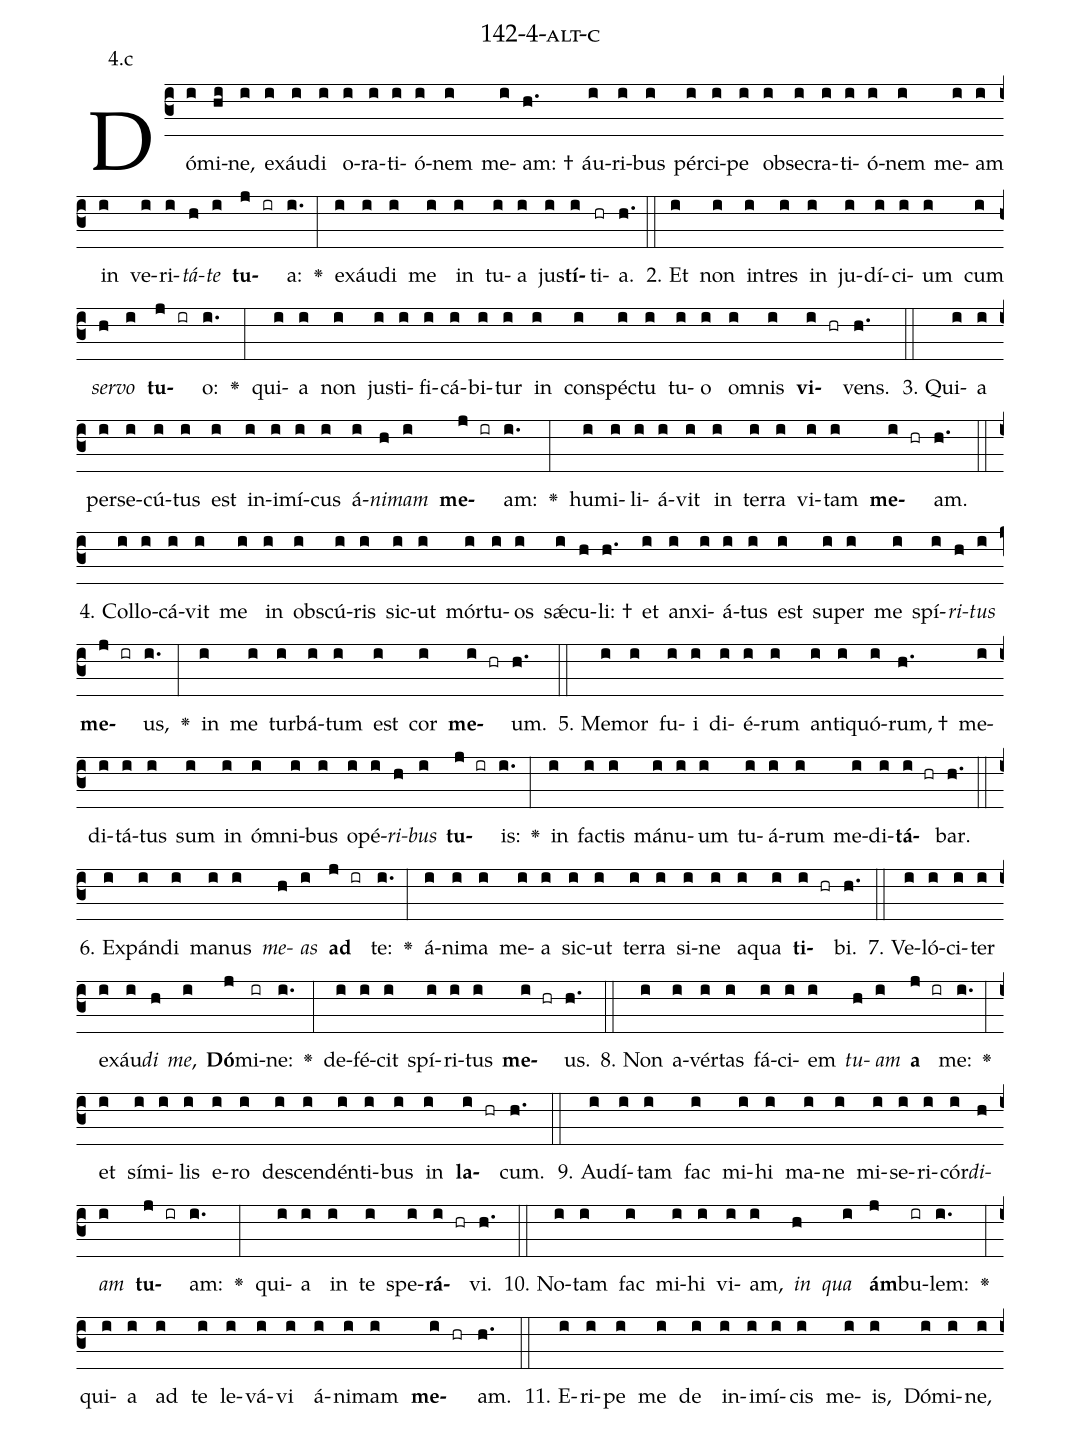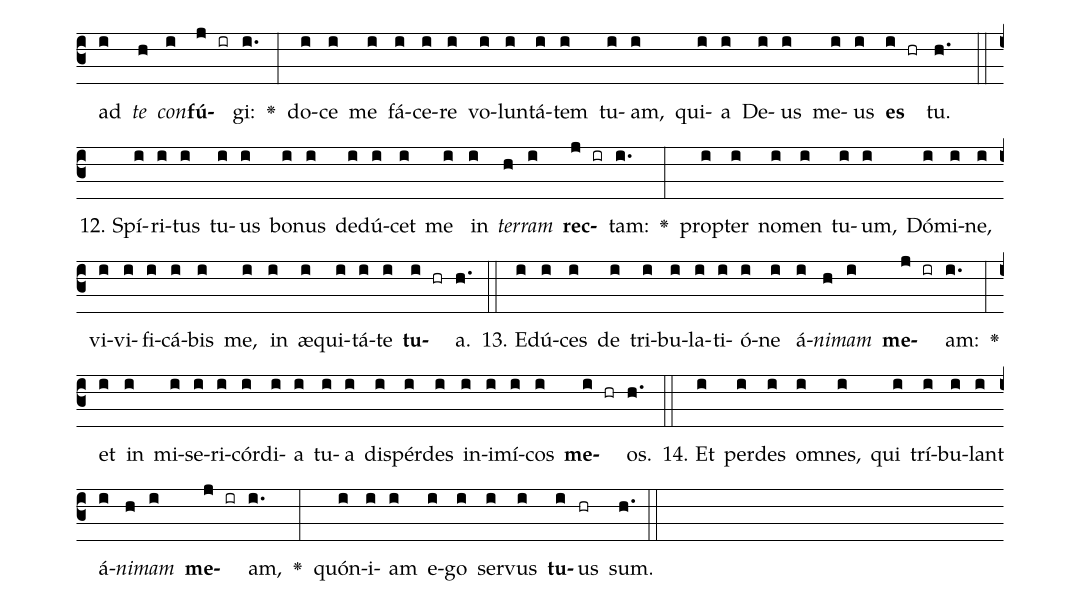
name: 142-4-alt-c;
annotation: 4.c;
%%
(c3)Dó(i)mi(hi)ne,(i) ex(i)áu(i)di(i) o(i)ra(i)ti(i)ó(i)nem(i) me(i)am: †(h.) áu(i)ri(i)bus(i) pér(i)ci(i)pe(i) ob(i)se(i)cra(i)ti(i)ó(i)nem(i) me(i)am(i) in(i) ve(i)ri(i)<i>tá</i>(h)<i>te</i>(i) <b>tu</b>(j ir)a:(i.) <v>\greheightstar</v>(:) ex(i)áu(i)di(i) me(i) in(i) tu(i)a(i) jus(i)<b>tí</b>(i)ti(hr)a.(h.) (::)
2. Et(i) non(i) in(i)tres(i) in(i) ju(i)dí(i)ci(i)um(i) cum(i) <i>ser</i>(h)<i>vo</i>(i) <b>tu</b>(j ir)o:(i.) <v>\greheightstar</v>(:) qui(i)a(i) non(i) jus(i)ti(i)fi(i)cá(i)bi(i)tur(i) in(i) con(i)spéc(i)tu(i) tu(i)o(i) om(i)nis(i) <b>vi</b>(i hr)vens.(h.) (::)
3. Qui(i)a(i) per(i)se(i)cú(i)tus(i) est(i) in(i)i(i)mí(i)cus(i) á(i)<i>ni</i>(h)<i>mam</i>(i) <b>me</b>(j ir)am:(i.) <v>\greheightstar</v>(:) hu(i)mi(i)li(i)á(i)vit(i) in(i) ter(i)ra(i) vi(i)tam(i) <b>me</b>(i hr)am.(h.) (::)
4. Col(i)lo(i)cá(i)vit(i) me(i) in(i) obs(i)cú(i)ris(i) sic(i)ut(i) mór(i)tu(i)os(i) sǽ(i)cu(h)li: †(h.) et(i) an(i)xi(i)á(i)tus(i) est(i) su(i)per(i) me(i) spí(i)<i>ri</i>(h)<i>tus</i>(i) <b>me</b>(j ir)us,(i.) <v>\greheightstar</v>(:) in(i) me(i) tur(i)bá(i)tum(i) est(i) cor(i) <b>me</b>(i hr)um.(h.) (::)
5. Me(i)mor(i) fu(i)i(i) di(i)é(i)rum(i) an(i)ti(i)quó(i)rum, †(h.) me(i)di(i)tá(i)tus(i) sum(i) in(i) óm(i)ni(i)bus(i) o(i)pé(i)<i>ri</i>(h)<i>bus</i>(i) <b>tu</b>(j ir)is:(i.) <v>\greheightstar</v>(:) in(i) fac(i)tis(i) má(i)nu(i)um(i) tu(i)á(i)rum(i) me(i)di(i)<b>tá</b>(i hr)bar.(h.) (::)
6. Ex(i)pán(i)di(i) ma(i)nus(i) <i>me</i>(h)<i>as</i>(i) <b>ad</b>(j ir) te:(i.) <v>\greheightstar</v>(:) á(i)ni(i)ma(i) me(i)a(i) sic(i)ut(i) ter(i)ra(i) si(i)ne(i) a(i)qua(i) <b>ti</b>(i hr)bi.(h.) (::)
7. Ve(i)ló(i)ci(i)ter(i) ex(i)áu(i)<i>di</i>(h) <i>me</i>,(i) <b>Dó</b>(j)mi(ir)ne:(i.) <v>\greheightstar</v>(:) de(i)fé(i)cit(i) spí(i)ri(i)tus(i) <b>me</b>(i hr)us.(h.) (::)
8. Non(i) a(i)vér(i)tas(i) fá(i)ci(i)em(i) <i>tu</i>(h)<i>am</i>(i) <b>a</b>(j ir) me:(i.) <v>\greheightstar</v>(:) et(i) sí(i)mi(i)lis(i) e(i)ro(i) de(i)scen(i)dén(i)ti(i)bus(i) in(i) <b>la</b>(i hr)cum.(h.) (::)
9. Au(i)dí(i)tam(i) fac(i) mi(i)hi(i) ma(i)ne(i) mi(i)se(i)ri(i)cór(i)<i>di</i>(h)<i>am</i>(i) <b>tu</b>(j ir)am:(i.) <v>\greheightstar</v>(:) qui(i)a(i) in(i) te(i) spe(i)<b>rá</b>(i hr)vi.(h.) (::)
10. No(i)tam(i) fac(i) mi(i)hi(i) vi(i)am,(i) <i>in</i>(h) <i>qua</i>(i) <b>ám</b>(j)bu(ir)lem:(i.) <v>\greheightstar</v>(:) qui(i)a(i) ad(i) te(i) le(i)vá(i)vi(i) á(i)ni(i)mam(i) <b>me</b>(i hr)am.(h.) (::)
11. E(i)ri(i)pe(i) me(i) de(i) in(i)i(i)mí(i)cis(i) me(i)is,(i) Dó(i)mi(i)ne,(i) ad(i) <i>te</i>(h) <i>con</i>(i)<b>fú</b>(j ir)gi:(i.) <v>\greheightstar</v>(:) do(i)ce(i) me(i) fá(i)ce(i)re(i) vo(i)lun(i)tá(i)tem(i) tu(i)am,(i) qui(i)a(i) De(i)us(i) me(i)us(i) <b>es</b>(i hr) tu.(h.) (::)
12. Spí(i)ri(i)tus(i) tu(i)us(i) bo(i)nus(i) de(i)dú(i)cet(i) me(i) in(i) <i>ter</i>(h)<i>ram</i>(i) <b>rec</b>(j ir)tam:(i.) <v>\greheightstar</v>(:) prop(i)ter(i) no(i)men(i) tu(i)um,(i) Dó(i)mi(i)ne,(i) vi(i)vi(i)fi(i)cá(i)bis(i) me,(i) in(i) æ(i)qui(i)tá(i)te(i) <b>tu</b>(i hr)a.(h.) (::)
13. E(i)dú(i)ces(i) de(i) tri(i)bu(i)la(i)ti(i)ó(i)ne(i) á(i)<i>ni</i>(h)<i>mam</i>(i) <b>me</b>(j ir)am:(i.) <v>\greheightstar</v>(:) et(i) in(i) mi(i)se(i)ri(i)cór(i)di(i)a(i) tu(i)a(i) dis(i)pér(i)des(i) in(i)i(i)mí(i)cos(i) <b>me</b>(i hr)os.(h.) (::)
14. Et(i) per(i)des(i) om(i)nes,(i) qui(i) trí(i)bu(i)lant(i) á(i)<i>ni</i>(h)<i>mam</i>(i) <b>me</b>(j ir)am,(i.) <v>\greheightstar</v>(:) quón(i)i(i)am(i) e(i)go(i) ser(i)vus(i) <b>tu</b>(i)us(hr) sum.(h.) (::)
